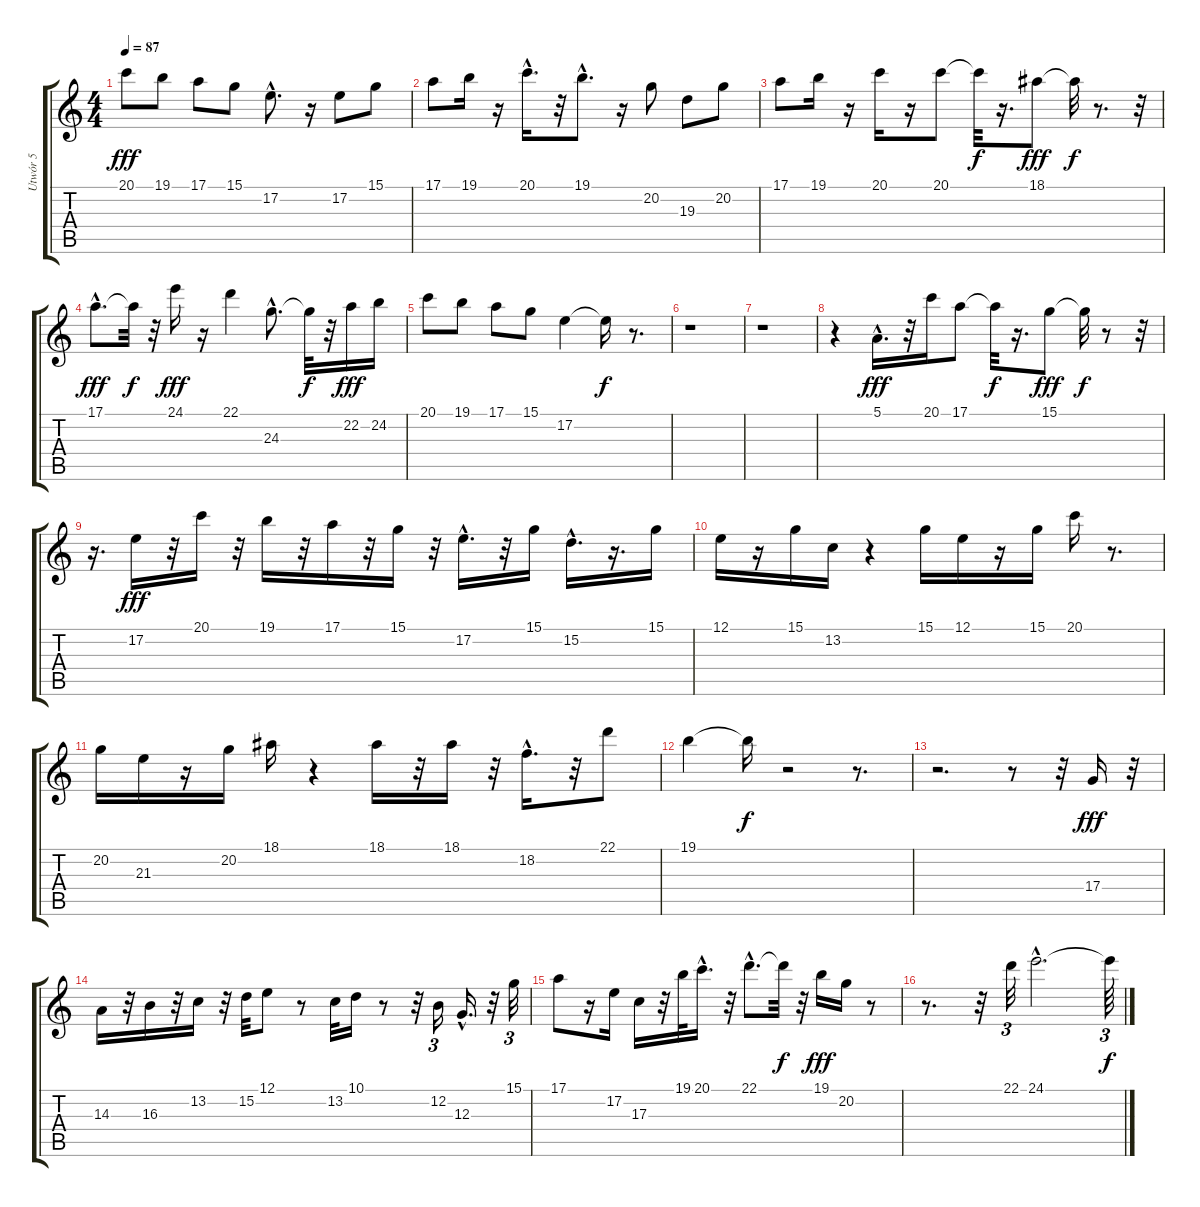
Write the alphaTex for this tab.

\track ("Utwór 5" "Utwór 5") {instrument tenorsax}
\staff {score tabs}
\tuning (E4 B3 G3 D3 A2 E2) {hide}
\ts (4 4)
\tempo 87
\clef g2
\ks c
20.1.8{dy fff} 19.1.8 17.1.8 15.1.8 17.2{hac}.8{d} r.16 17.2.8 15.1.8 |
17.1.8 19.1.16 r.16 20.1{hac}.16{d} r.32 19.1{hac}.8{d} r.16 20.2.8 19.3.8 20.2.8 |
17.1.8 19.1.16 r.16 20.1.16 r.16 20.1.8 20.1{t}.32{dy f} r.16{d} 18.1.8{dy fff} 18.1{t}.32{dy f} r.8{d} r.32 |
17.1{hac}.8{d dy fff} 17.1{t}.32{dy f} r.32 24.1.16{dy fff} r.16 22.1.4 24.3{hac}.8{d} 24.3{t}.32{dy f} r.32 22.2.16{dy fff} 24.2.16 |
20.1.8 19.1.8 17.1.8 15.1.8 17.2.4 17.2{t}.16{dy f} r.8{d} |
r.1 |
r.1 |
r.4 5.1{hac}.16{d dy fff volume 12} r.32 20.1.16 17.1.8 17.1{t}.32{dy f} r.16{d} 15.1.8{dy fff} 15.1{t}.32{dy f} r.8 r.32 |
r.16{d} 17.2.16{dy fff} r.32 20.1.16 r.32 19.1.16 r.32 17.1.16 r.32 15.1.16 r.32 17.2{hac}.16{d} r.32 15.1.16 15.2{hac}.16{d} r.16{d} 15.1.16 |
12.1.16 r.16 15.1.16 13.2.16 r.4 15.1.16 12.1.16 r.16 15.1.16 20.1.16 r.8{d} |
20.2.16 21.3.16 r.16 20.2.16 18.1.16 r.4 18.1.16 r.32 18.1.16 r.32 18.2{hac}.16{d} r.32 22.1.8 |
19.1.4 19.1{t}.16{dy f} r.2 r.8{d} |
r.2{d} r.8 r.32 17.4.16{dy fff} r.32 |
14.3.16 r.32 16.3.16 r.32 13.2.16 r.32 15.2.32 12.1.8 r.8 13.2.32 10.1.16 r.8 r.32 12.2.16{tu (3 2)} 12.3{hac}.16{d} r.32 15.1.32{tu (3 2)} |
17.1.8 r.16 17.2.16 17.3.16 r.32 19.1.32 20.1{hac}.16{d} r.32 22.1{hac}.8{d} 22.1{t}.32{dy f} r.32 19.1.16{dy fff} 20.2.16 r.8 |
r.8{d} r.32 22.1.32{tu (3 2)} 24.1{hac}.2{d volume 11} 24.1{t}.64{tu (3 2) dy f}
